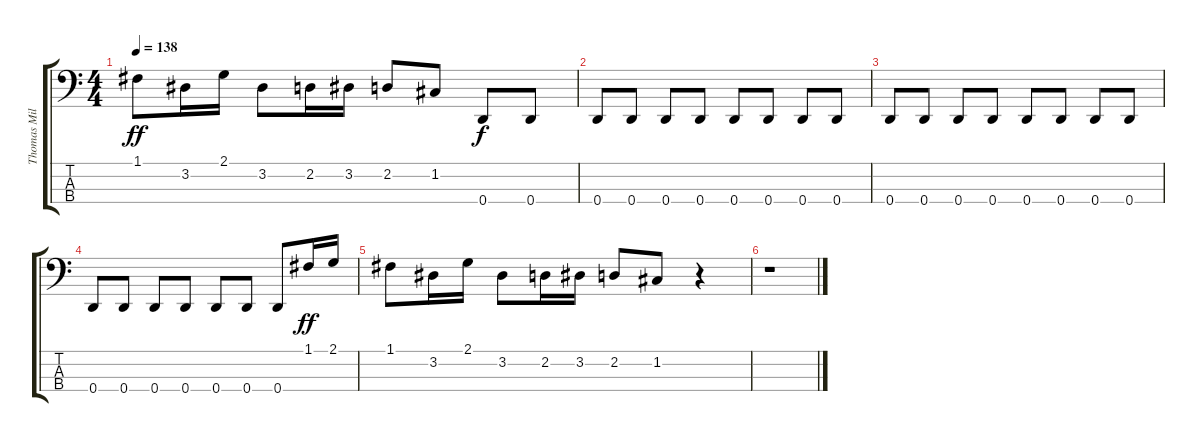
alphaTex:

\track ("Thomas Miller" "Thomas Mil") {instrument electricbassfinger}
\staff {score tabs}
\tuning (F2 C2 G1 D1) {hide}
\ts (4 4)
\tempo 138
\clef f4
\ks c
1.1.8{dy ff} 3.2.16 2.1.16 3.2.8 2.2.16 3.2.16 2.2.8 1.2.8 0.4.8{dy f} 0.4.8 |
0.4.8 0.4.8 0.4.8 0.4.8 0.4.8 0.4.8 0.4.8 0.4.8 |
0.4.8 0.4.8 0.4.8 0.4.8 0.4.8 0.4.8 0.4.8 0.4.8 |
0.4.8 0.4.8 0.4.8 0.4.8 0.4.8 0.4.8 0.4.8 1.1.16{dy ff} 2.1.16 |
1.1.8 3.2.16 2.1.16 3.2.8 2.2.16 3.2.16 2.2.8 1.2.8 r.4 |
r.1
